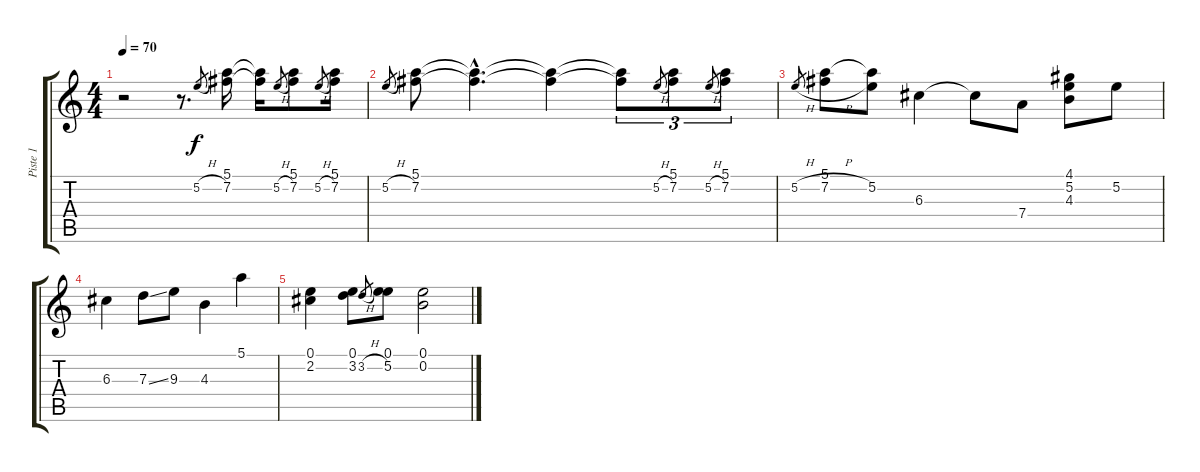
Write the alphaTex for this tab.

\track ("Piste 1" "Piste 1") {instrument electricguitarclean}
\staff {score tabs}
\tuning (E4 B3 G3 D3 A2 E2) {hide}
\ts (4 4)
\tempo 70
\clef g2
\ks c
r.2{dy f} r.8{d} 5.2{h}.8{gr} (5.1 7.2).16 (5.1{t} 7.2{t}).16 5.2{h}.8{gr} (5.1 7.2).8 5.2{h}.8{gr} (5.1 7.2).16 |
5.2{h}.8{gr} (5.1 7.2).8 (5.1{hac t} 7.2{hac t}).4{d} (5.1{t} 7.2{t}).4 (5.1{t} 7.2{t}).8{tu (3 2)} 5.2{h}.8{gr} (5.1 7.2).8{tu (3 2)} 5.2{h}.8{gr} (5.1 7.2).8{tu (3 2)} |
5.2{h}.8{gr} (5.1 7.2{h}).8 (5.1{t} 5.2).8 6.3.4 6.3{t}.8 7.4.8 (4.1 5.2 4.3).8 5.2.8 |
6.3.4 7.3{ss}.8 9.3.8 4.3.4 5.1.4 |
(0.1 2.2).4 (0.1 3.2).8 3.2{h}.8{gr} (0.1 5.2).8 (0.1 0.2).2
